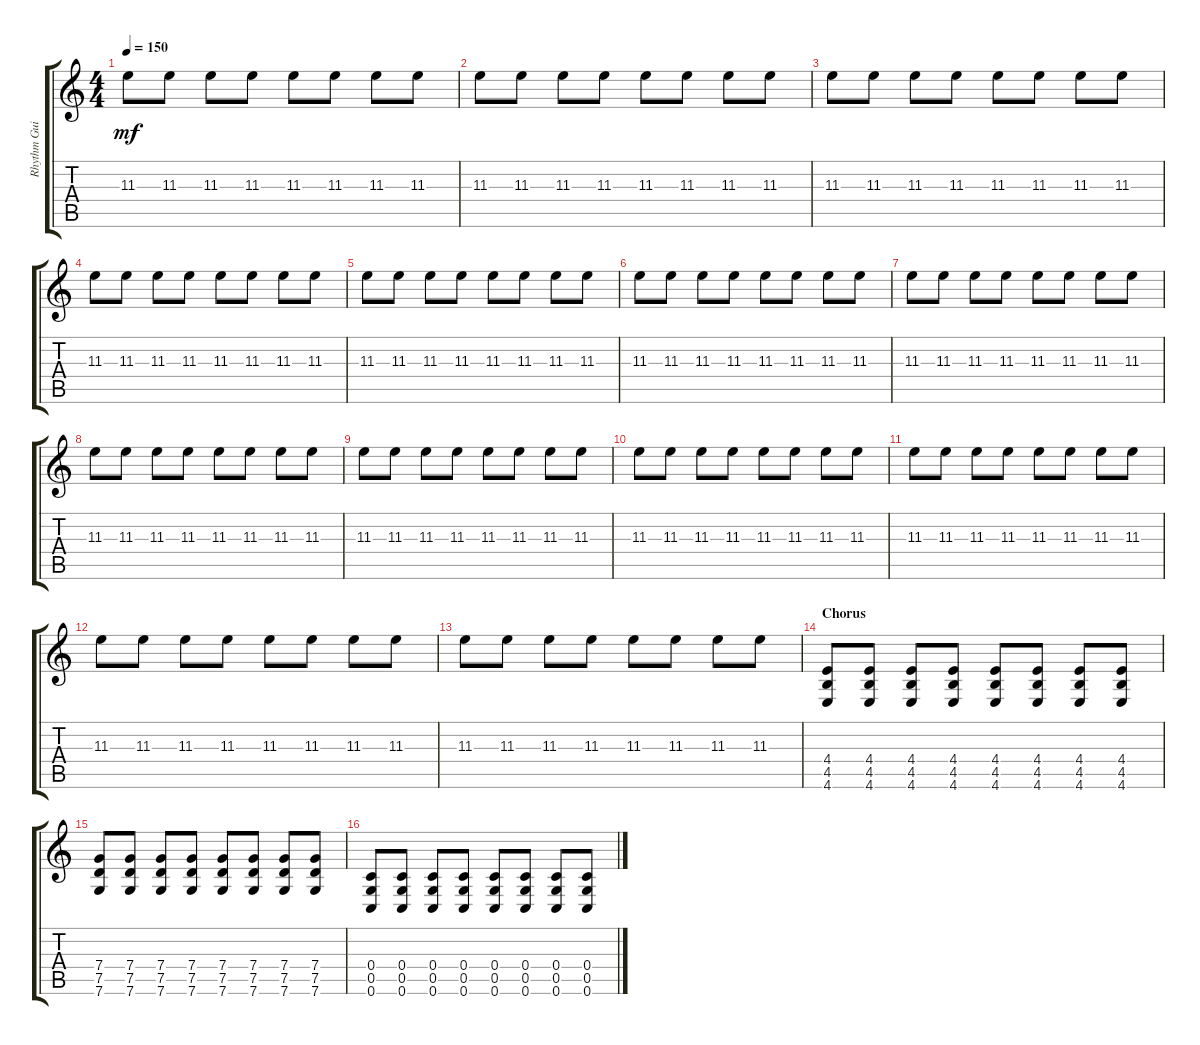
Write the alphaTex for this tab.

\track ("Rhythm Guitar" "Rhythm Gui") {instrument acousticguitarsteel}
\staff {score tabs}
\tuning (D4 A3 F3 C3 G2 C2) {hide}
\ts (4 4)
\tempo 150
\clef g2
\ks c
11.3.8{dy mf} 11.3.8 11.3.8 11.3.8 11.3.8 11.3.8 11.3.8 11.3.8 |
11.3.8 11.3.8 11.3.8 11.3.8 11.3.8 11.3.8 11.3.8 11.3.8 |
11.3.8 11.3.8 11.3.8 11.3.8 11.3.8 11.3.8 11.3.8 11.3.8 |
11.3.8 11.3.8 11.3.8 11.3.8 11.3.8 11.3.8 11.3.8 11.3.8 |
11.3.8 11.3.8 11.3.8 11.3.8 11.3.8 11.3.8 11.3.8 11.3.8 |
11.3.8 11.3.8 11.3.8 11.3.8 11.3.8 11.3.8 11.3.8 11.3.8 |
11.3.8 11.3.8 11.3.8 11.3.8 11.3.8 11.3.8 11.3.8 11.3.8 |
11.3.8 11.3.8 11.3.8 11.3.8 11.3.8 11.3.8 11.3.8 11.3.8 |
11.3.8 11.3.8 11.3.8 11.3.8 11.3.8 11.3.8 11.3.8 11.3.8 |
11.3.8 11.3.8 11.3.8 11.3.8 11.3.8 11.3.8 11.3.8 11.3.8 |
11.3.8 11.3.8 11.3.8 11.3.8 11.3.8 11.3.8 11.3.8 11.3.8 |
11.3.8 11.3.8 11.3.8 11.3.8 11.3.8 11.3.8 11.3.8 11.3.8 |
11.3.8 11.3.8 11.3.8 11.3.8 11.3.8 11.3.8 11.3.8 11.3.8 |
\section ("" "Chorus")
(4.4 4.5 4.6).8 (4.4 4.5 4.6).8 (4.4 4.5 4.6).8 (4.4 4.5 4.6).8 (4.4 4.5 4.6).8 (4.4 4.5 4.6).8 (4.4 4.5 4.6).8 (4.4 4.5 4.6).8 |
(7.4 7.5 7.6).8 (7.4 7.5 7.6).8 (7.4 7.5 7.6).8 (7.4 7.5 7.6).8 (7.4 7.5 7.6).8 (7.4 7.5 7.6).8 (7.4 7.5 7.6).8 (7.4 7.5 7.6).8 |
(0.4 0.5 0.6).8 (0.4 0.5 0.6).8 (0.4 0.5 0.6).8 (0.4 0.5 0.6).8 (0.4 0.5 0.6).8 (0.4 0.5 0.6).8 (0.4 0.5 0.6).8 (0.4 0.5 0.6).8
